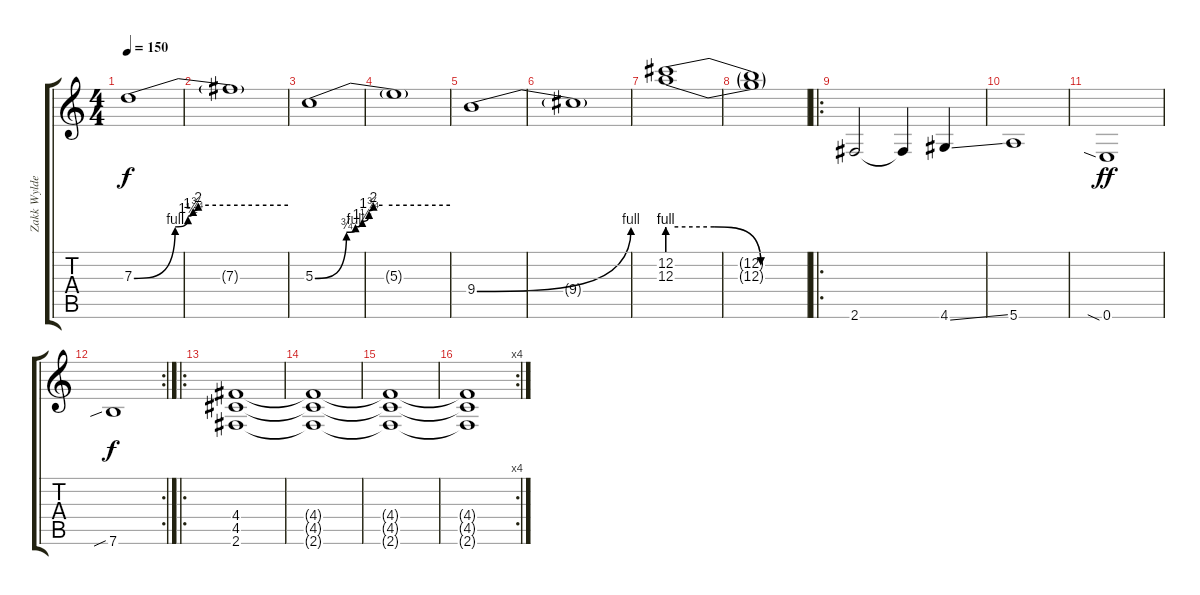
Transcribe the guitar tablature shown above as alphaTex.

\track ("Zakk Wylde (Lead Guitar)" "Zakk Wylde") {instrument overdrivenguitar}
\staff {score tabs}
\tuning (E4 B3 G3 D3 A2 E2) {hide}
\ts (4 4)
\tempo 150
\clef g2
\ks c
7.3{be (custom 0 0 16 4 21 6 23 7 25 8 60 8)}.1{dy f volume 8 instrument overdrivenguitar} |
7.3{t}.1{volume 0} |
5.3{be (custom 0 0 14 3 18 4 21 5 24 7 26 8 30 8 60 8)}.1{volume 8} |
5.3{t}.1{volume 0} |
9.4{be (bend 0 0 60 4)}.1{volume 8} |
9.4{t}.1{volume 0} |
(12.2{be (custom 0 4 20 4 40 0 60 0)} 12.3{be (custom 0 4 20 4 40 0 60 0)}).1{volume 6} |
(12.2{t} 12.3{t}).1{volume 0} |
\ro
2.6.2{volume 15} 2.6{t}.4 4.6{ss}.4 |
5.6.1 |
0.6{sia}.1{dy ff} |
\rc 2
7.6{sib}.1{dy f} |
\ro
(4.4 4.5 2.6).1{volume 0} |
(4.4{t} 4.5{t} 2.6{t}).1 |
(4.4{t} 4.5{t} 2.6{t}).1 |
\rc 4
(4.4{t} 4.5{t} 2.6{t}).1
